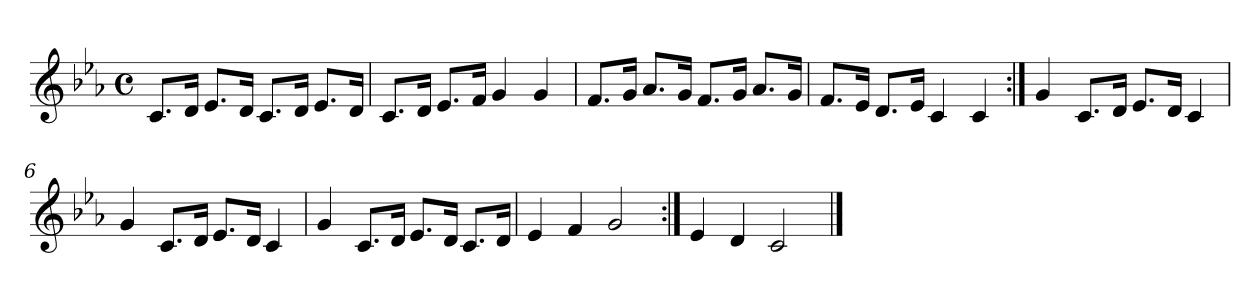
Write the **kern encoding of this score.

**kern
*part1
*staff1
*clefG2
*k[b-e-a-]
*c:
*M4/4
*met(c)
=1
8.c/L
16d/Jk
8.e-/L
16d/Jk
8.c/L
16d/Jk
8.e-/L
16d/Jk
=2
8.c/L
16d/Jk
8.e-/L
16f/Jk
4g/
4g/
=3
8.f/L
16g/Jk
8.a-/L
16g/Jk
8.f/L
16g/Jk
8.a-/L
16g/Jk
=4
8.f/L
16e-/Jk
8.d/L
16e-/Jk
4c/
4c/
!!LO:LB:g=z
=5:|!
4g/
8.c/L
16d/Jk
8.e-/L
16d/Jk
4c/
=6
4g/
8.c/L
16d/Jk
8.e-/L
16d/Jk
4c/
=7
4g/
8.c/L
16d/Jk
8.e-/L
16d/Jk
8.c/L
16d/Jk
=8
4e-/
4f/
2g/
=9:|!
4e-/
4d/
2c/
==
*-
